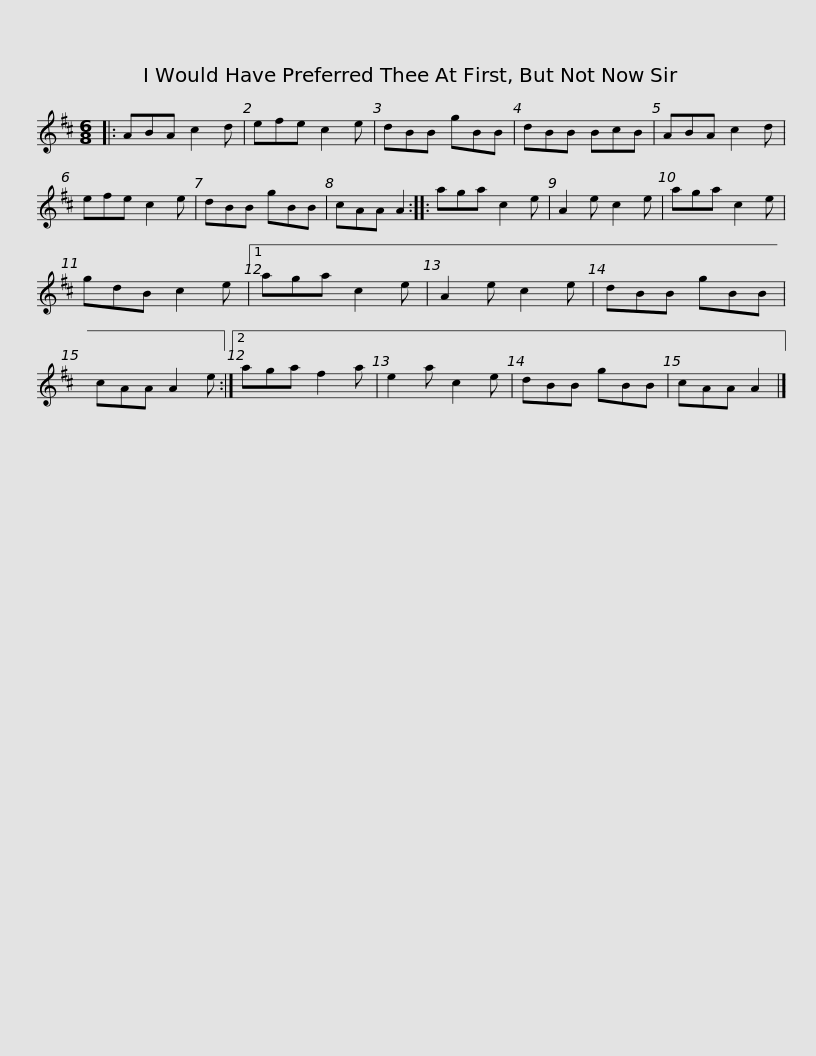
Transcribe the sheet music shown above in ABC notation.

X:1
L:1/8
M:6/8
I:linebreak $
K:D
V:1 treble
V:1
|: ABA c2 d | efe c2 e | dBB gBB | dBB BcB | ABA c2 d | %5
 efe c2 e | dBB gBB | cAA A2 ::$ aga c2 e | A2 e c2 e | %10
 aga c2 e | gdB c2 e |1 aga c2 e | A2 e c2 e | dBB gBB | %15
 cAA A2 e :|2$ aga f2 a | e2 a c2 e | dBB gBB | cAA A2 |] %20
